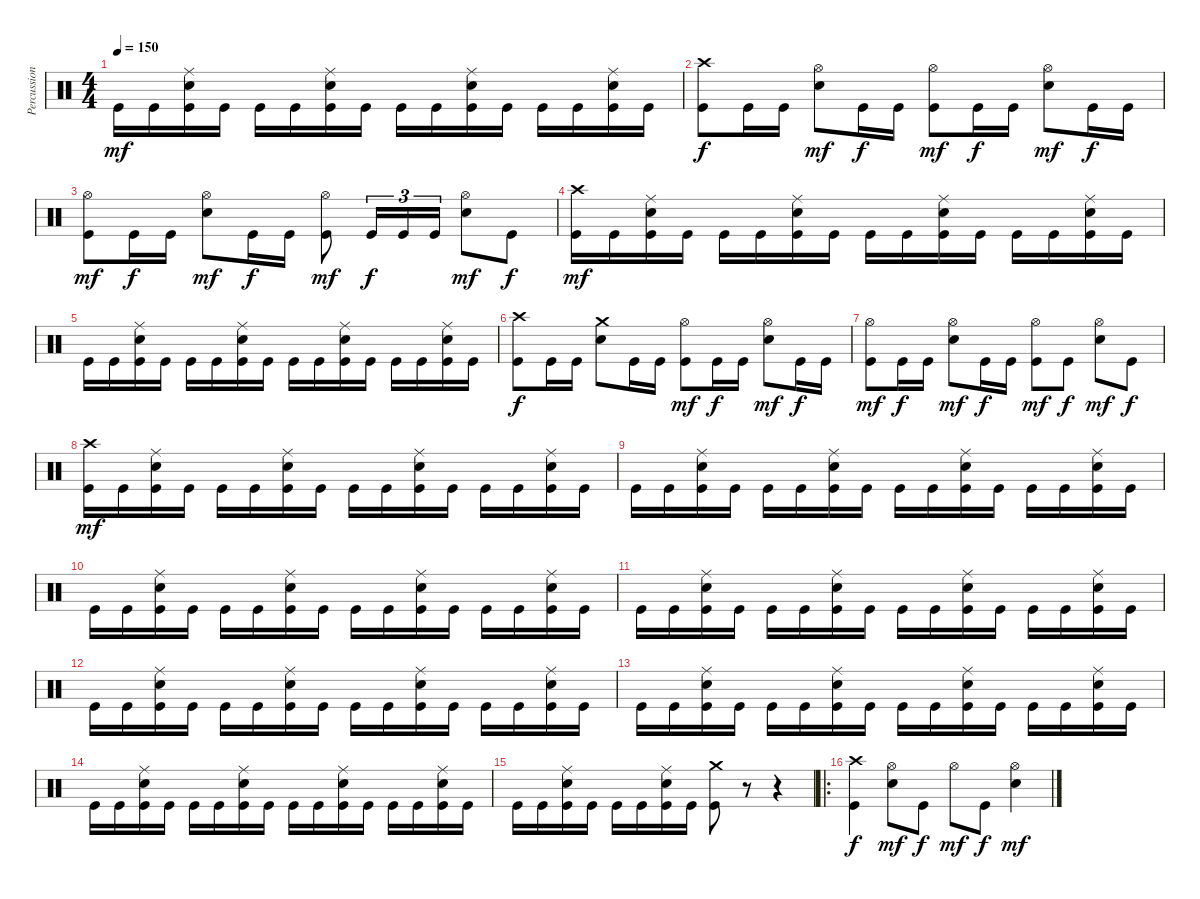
\track ("Percussions" "Percussion") {instrument percussion}
\staff {score}
\articulation defaults
\ts (4 4)
\tempo 150
\clef neutral
\ks c "Kick (hit)".16{dy mf} "Kick (hit)".16
("Kick (hit)" "Electric Snare (hit)" "Ride (middle)").16 "Kick (hit)".16 "Kick (hit)".16 "Kick (hit)".16 ("Kick (hit)" "Electric Snare (hit)" "Ride (middle)").16 "Kick (hit)".16 "Kick (hit)".16 "Kick (hit)".16 ("Kick (hit)" "Electric Snare (hit)" "Ride (middle)").16 "Kick (hit)".16 "Kick (hit)".16 "Kick (hit)".16 ("Kick (hit)" "Electric Snare (hit)" "Ride (middle)").16 "Kick (hit)".16 |
("Kick (hit)" "Crash high (hit)").8{dy f} "Kick (hit)".16 "Kick (hit)".16 ("Electric Snare (hit)" "Hi-Hat (open)").8{dy mf} "Kick (hit)".16{dy f} "Kick (hit)".16 ("Kick (hit)" "Hi-Hat (open)").8{dy mf} "Kick (hit)".16{dy f} "Kick (hit)".16 ("Electric Snare (hit)" "Hi-Hat (open)").8{dy mf} "Kick (hit)".16{dy f} "Kick (hit)".16 |
("Kick (hit)" "Hi-Hat (open)").8{dy mf} "Kick (hit)".16{dy f} "Kick (hit)".16 ("Electric Snare (hit)" "Hi-Hat (open)").8{dy mf} "Kick (hit)".16{dy f} "Kick (hit)".16 ("Kick (hit)" "Hi-Hat (open)").8{dy mf} "Kick (hit)".16{tu (3 2) dy f} "Kick (hit)".16{tu (3 2)} "Kick (hit)".16{tu (3 2)} ("Electric Snare (hit)" "Hi-Hat (open)").8{dy mf} "Kick (hit)".8{dy f} |
("Kick (hit)" "Crash high (hit)").16{dy mf} "Kick (hit)".16 ("Kick (hit)" "Electric Snare (hit)" "Ride (middle)").16 "Kick (hit)".16 "Kick (hit)".16 "Kick (hit)".16 ("Kick (hit)" "Electric Snare (hit)" "Ride (middle)").16 "Kick (hit)".16 "Kick (hit)".16 "Kick (hit)".16 ("Kick (hit)" "Electric Snare (hit)" "Ride (middle)").16 "Kick (hit)".16 "Kick (hit)".16 "Kick (hit)".16 ("Kick (hit)" "Electric Snare (hit)" "Ride (middle)").16 "Kick (hit)".16 |
"Kick (hit)".16 "Kick (hit)".16 ("Kick (hit)" "Electric Snare (hit)" "Ride (middle)").16 "Kick (hit)".16 "Kick (hit)".16 "Kick (hit)".16 ("Kick (hit)" "Electric Snare (hit)" "Ride (middle)").16 "Kick (hit)".16 "Kick (hit)".16 "Kick (hit)".16 ("Kick (hit)" "Electric Snare (hit)" "Ride (middle)").16 "Kick (hit)".16 "Kick (hit)".16 "Kick (hit)".16 ("Kick (hit)" "Electric Snare (hit)" "Ride (middle)").16 "Kick (hit)".16 |
("Kick (hit)" "Crash high (hit)").8{dy f} "Kick (hit)".16 "Kick (hit)".16 ("Electric Snare (hit)" "Crash medium (hit)").8 "Kick (hit)".16 "Kick (hit)".16 ("Kick (hit)" "Hi-Hat (open)").8{dy mf} "Kick (hit)".16{dy f} "Kick (hit)".16 ("Electric Snare (hit)" "Hi-Hat (open)").8{dy mf} "Kick (hit)".16{dy f} "Kick (hit)".16 |
("Kick (hit)" "Hi-Hat (open)").8{dy mf} "Kick (hit)".16{dy f} "Kick (hit)".16 ("Electric Snare (hit)" "Hi-Hat (open)").8{dy mf} "Kick (hit)".16{dy f} "Kick (hit)".16 ("Kick (hit)" "Hi-Hat (open)").8{dy mf} "Kick (hit)".8{dy f} ("Electric Snare (hit)" "Hi-Hat (open)").8{dy mf} "Kick (hit)".8{dy f} |
("Kick (hit)" "Crash high (hit)").16{dy mf} "Kick (hit)".16 ("Kick (hit)" "Electric Snare (hit)" "Ride (middle)").16 "Kick (hit)".16 "Kick (hit)".16 "Kick (hit)".16 ("Kick (hit)" "Electric Snare (hit)" "Ride (middle)").16 "Kick (hit)".16 "Kick (hit)".16 "Kick (hit)".16 ("Kick (hit)" "Electric Snare (hit)" "Ride (middle)").16 "Kick (hit)".16 "Kick (hit)".16 "Kick (hit)".16 ("Kick (hit)" "Electric Snare (hit)" "Ride (middle)").16 "Kick (hit)".16 |
"Kick (hit)".16 "Kick (hit)".16 ("Kick (hit)" "Electric Snare (hit)" "Ride (middle)").16 "Kick (hit)".16 "Kick (hit)".16 "Kick (hit)".16 ("Kick (hit)" "Electric Snare (hit)" "Ride (middle)").16 "Kick (hit)".16 "Kick (hit)".16 "Kick (hit)".16 ("Kick (hit)" "Electric Snare (hit)" "Ride (middle)").16 "Kick (hit)".16 "Kick (hit)".16 "Kick (hit)".16 ("Kick (hit)" "Electric Snare (hit)" "Ride (middle)").16 "Kick (hit)".16 |
"Kick (hit)".16 "Kick (hit)".16 ("Kick (hit)" "Electric Snare (hit)" "Ride (middle)").16 "Kick (hit)".16 "Kick (hit)".16 "Kick (hit)".16 ("Kick (hit)" "Electric Snare (hit)" "Ride (middle)").16 "Kick (hit)".16 "Kick (hit)".16 "Kick (hit)".16 ("Kick (hit)" "Electric Snare (hit)" "Ride (middle)").16 "Kick (hit)".16 "Kick (hit)".16 "Kick (hit)".16 ("Kick (hit)" "Electric Snare (hit)" "Ride (middle)").16 "Kick (hit)".16 |
"Kick (hit)".16 "Kick (hit)".16 ("Kick (hit)" "Electric Snare (hit)" "Ride (middle)").16 "Kick (hit)".16 "Kick (hit)".16 "Kick (hit)".16 ("Kick (hit)" "Electric Snare (hit)" "Ride (middle)").16 "Kick (hit)".16 "Kick (hit)".16 "Kick (hit)".16 ("Kick (hit)" "Electric Snare (hit)" "Ride (middle)").16 "Kick (hit)".16 "Kick (hit)".16 "Kick (hit)".16 ("Kick (hit)" "Electric Snare (hit)" "Ride (middle)").16 "Kick (hit)".16 |
"Kick (hit)".16 "Kick (hit)".16 ("Kick (hit)" "Electric Snare (hit)" "Ride (middle)").16 "Kick (hit)".16 "Kick (hit)".16 "Kick (hit)".16 ("Kick (hit)" "Electric Snare (hit)" "Ride (middle)").16 "Kick (hit)".16 "Kick (hit)".16 "Kick (hit)".16 ("Kick (hit)" "Electric Snare (hit)" "Ride (middle)").16 "Kick (hit)".16 "Kick (hit)".16 "Kick (hit)".16 ("Kick (hit)" "Electric Snare (hit)" "Ride (middle)").16 "Kick (hit)".16 |
"Kick (hit)".16 "Kick (hit)".16 ("Kick (hit)" "Electric Snare (hit)" "Ride (middle)").16 "Kick (hit)".16 "Kick (hit)".16 "Kick (hit)".16 ("Kick (hit)" "Electric Snare (hit)" "Ride (middle)").16 "Kick (hit)".16 "Kick (hit)".16 "Kick (hit)".16 ("Kick (hit)" "Electric Snare (hit)" "Ride (middle)").16 "Kick (hit)".16 "Kick (hit)".16 "Kick (hit)".16 ("Kick (hit)" "Electric Snare (hit)" "Ride (middle)").16 "Kick (hit)".16 |
"Kick (hit)".16 "Kick (hit)".16 ("Kick (hit)" "Electric Snare (hit)" "Ride (middle)").16 "Kick (hit)".16 "Kick (hit)".16 "Kick (hit)".16 ("Kick (hit)" "Electric Snare (hit)" "Ride (middle)").16 "Kick (hit)".16 "Kick (hit)".16 "Kick (hit)".16 ("Kick (hit)" "Electric Snare (hit)" "Ride (middle)").16 "Kick (hit)".16 "Kick (hit)".16 "Kick (hit)".16 ("Kick (hit)" "Electric Snare (hit)" "Ride (middle)").16 "Kick (hit)".16 |
"Kick (hit)".16 "Kick (hit)".16 ("Kick (hit)" "Electric Snare (hit)" "Ride (middle)").16 "Kick (hit)".16 "Kick (hit)".16 "Kick (hit)".16 ("Kick (hit)" "Electric Snare (hit)" "Ride (middle)").16 "Kick (hit)".16 ("Kick (hit)" "Crash medium (hit)").8 r.8 r.4 |
\ro
("Kick (hit)" "Crash high (hit)").4{dy f} ("Electric Snare (hit)" "Hi-Hat (open)").8{dy mf} "Kick (hit)".8{dy f} "Hi-Hat (open)".8{dy mf} "Kick (hit)".8{dy f} ("Electric Snare (hit)" "Hi-Hat (open)").4{dy mf}
